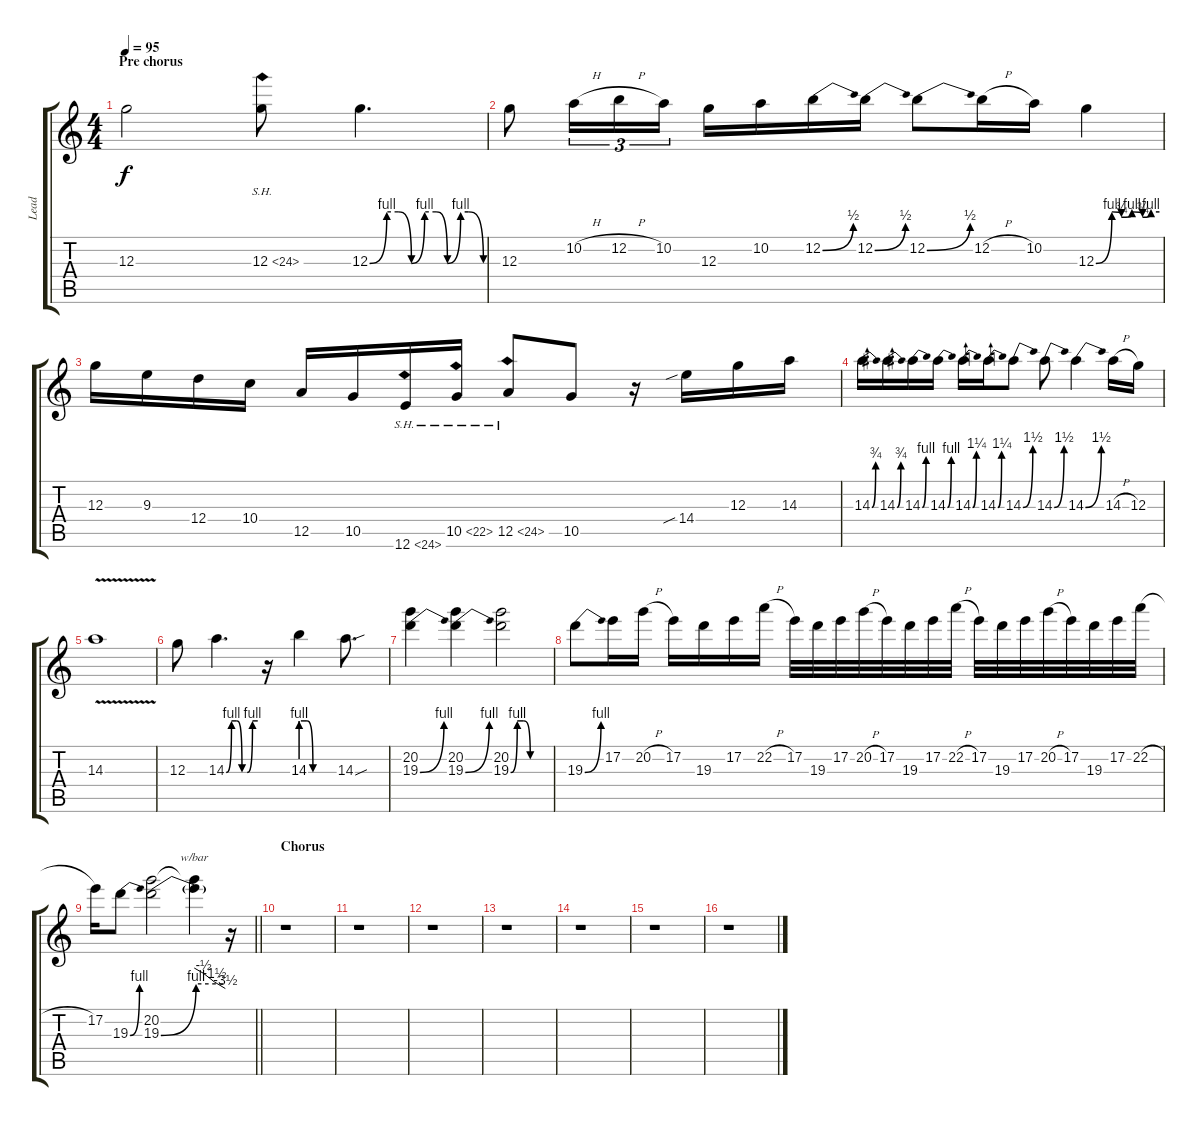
\track ("Lead" "Lead") {instrument distortionguitar}
\staff {score tabs}
\tuning (E4 B3 G3 D3 A2 E2) {hide}
\ts (4 4)
\section ("" "Pre chorus")
\tempo 95
\clef g2
\ks aminor
12.3.2{dy f} 12.3{sh 12}.8 12.3{be (custom 0 0 9 4 15 4 22 0 29 4 35 4 41 0 48 4 52 4 60 0)}.4{d} |
12.3.8 10.2{h}.16{tu (3 2)} 12.2{h}.16{tu (3 2)} 10.2.16{tu (3 2)} 12.3.16 10.2.16 12.2{be (bend 0 0 60 2)}.16 12.2{be (bend 0 0 60 2)}.16 12.2{be (bend 0 0 60 2)}.8 12.2{h}.16 10.2.16 12.3{be (custom 0 0 15 4 24 3 34 4 44 3 52 4 60 4)}.4 |
12.3.16 9.3.16 12.4.16 10.4.16 12.5.16 10.5.16 12.6{sh 12}.16 10.5{sh 12}.16 12.5{sh 12}.8 10.5.8 r.16 14.4{sib}.16 12.3.16 14.3.16 |
14.3{be (bend 0 0 60 3)}.16 14.3{be (bend 0 0 60 3)}.16 14.3{be (bend 0 0 60 4)}.16 14.3{be (bend 0 0 60 4)}.16 14.3{be (bend 0 0 60 5)}.16 14.3{be (bend 0 0 60 5)}.16 14.3{be (bend 0 0 60 6)}.8 14.3{be (bend 0 0 60 6)}.8 14.3{be (bend 0 0 60 6)}.4 14.3{h}.16 12.3.16 |
14.3{v}.1 |
12.3.8 14.3{be (custom 0 0 10 4 20 4 30 0 40 0 50 4 60 4)}.4{d} r.16 14.3{be (custom 0 4 11 4 22 0 60 0)}.4 14.3{sou}.8{d} |
(20.2 19.3{be (bend 0 0 60 4)}).4 (20.2 19.3{be (bend 0 0 60 4)}).4 (20.2 19.3{be (custom 0 0 10 4 20 4 30 0 60 0)}).2 |
19.3{be (bend 0 0 60 4)}.8 17.2.16 20.2{h}.16 17.2.16 19.3.16 17.2.16 22.2{h}.16 17.2.32 19.3.32 17.2.32 20.2{h}.32 17.2.32 19.3.32 17.2.32 22.2{h}.32 17.2.32 19.3.32 17.2.32 20.2{h}.32 17.2.32 19.3.32 17.2.32 22.2{h}.32 |
\barLineRight lightlight
17.2.16 19.3{be (bend 0 0 60 4)}.8 (20.2 19.3{be (bend 0 0 60 4)}).2 (20.2{t} 19.3{be (hold 0 4 60 4) t}).4{tbe (custom default 0 0 18 -2 39 -6 60 -14)} r.16 |
\section ("" "Chorus")
r.1 |
r.1 |
r.1 |
r.1 |
r.1 |
r.1 |
r.1
